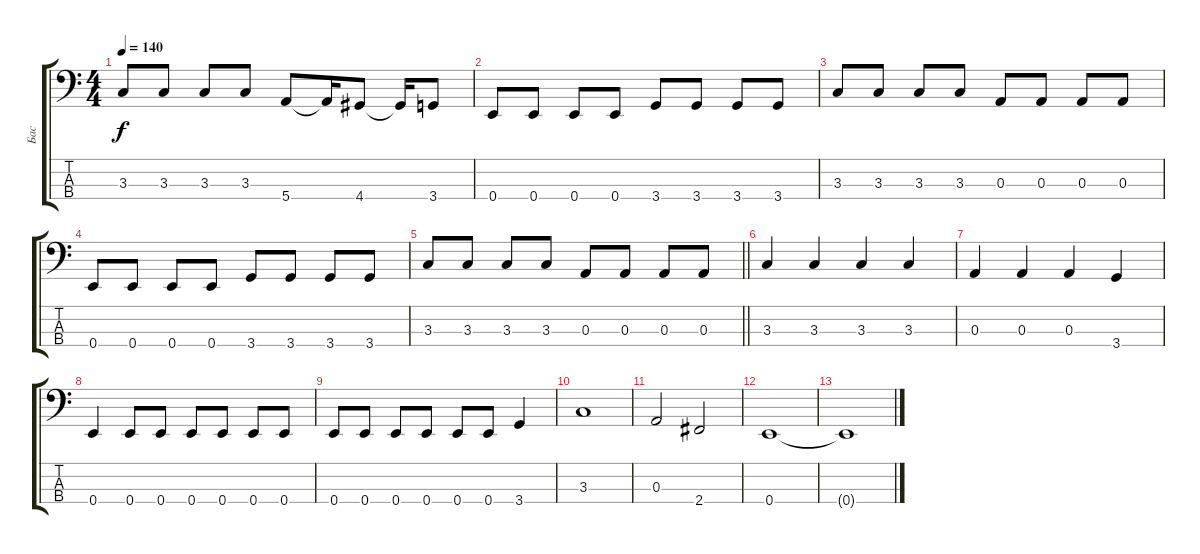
\track ("Бас" "Бас") {instrument electricbassfinger}
\staff {score tabs}
\tuning (G2 D2 A1 E1) {hide}
\ts (4 4)
\tempo 140
\clef f4
\ks c
3.3.8{dy f} 3.3.8 3.3.8 3.3.8 5.4.8 5.4{t}.16 4.4.8 4.4{t}.16 3.4.8 |
0.4.8 0.4.8 0.4.8 0.4.8 3.4.8 3.4.8 3.4.8 3.4.8 |
3.3.8 3.3.8 3.3.8 3.3.8 0.3.8 0.3.8 0.3.8 0.3.8 |
0.4.8 0.4.8 0.4.8 0.4.8 3.4.8 3.4.8 3.4.8 3.4.8 |
\barLineRight lightlight
3.3.8 3.3.8 3.3.8 3.3.8 0.3.8 0.3.8 0.3.8 0.3.8 |
3.3.4 3.3.4 3.3.4 3.3.4 |
0.3.4 0.3.4 0.3.4 3.4.4 |
0.4.4 0.4.8 0.4.8 0.4.8 0.4.8 0.4.8 0.4.8 |
0.4.8 0.4.8 0.4.8 0.4.8 0.4.8 0.4.8 3.4.4 |
3.3.1 |
0.3.2 2.4.2 |
0.4.1 |
0.4{t}.1
